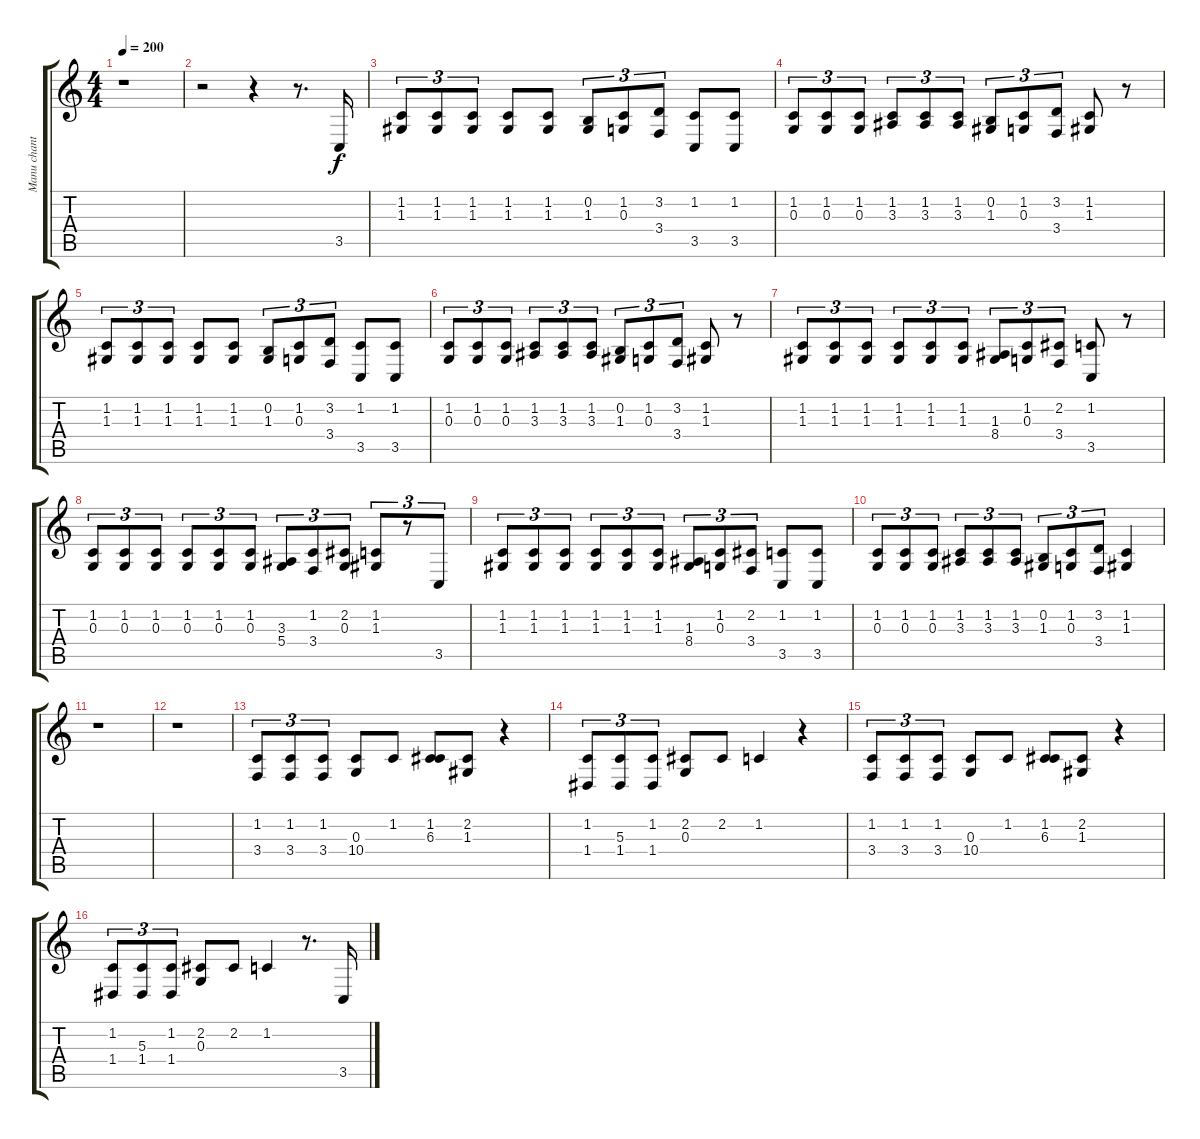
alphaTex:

\track ("Manu chant" "Manu chant") {instrument trumpet}
\staff {score tabs}
\tuning (E4 B3 G3 D3 A2 E2) {hide}
\ts (4 4)
\tempo 200
\clef g2
\ks c
r.1{dy f instrument trumpet} |
r.2 r.4 r.8{d} 3.5.16 |
(1.2 1.3).8{tu (3 2)} (1.2 1.3).8{tu (3 2)} (1.2 1.3).8{tu (3 2)} (1.2 1.3).8 (1.2 1.3).8 (0.2 1.3).8{tu (3 2)} (1.2 0.3).8{tu (3 2)} (3.2 3.4).8{tu (3 2)} (1.2 3.5).8 (1.2 3.5).8 |
(1.2 0.3).8{tu (3 2)} (1.2 0.3).8{tu (3 2)} (1.2 0.3).8{tu (3 2)} (1.2 3.3).8{tu (3 2)} (1.2 3.3).8{tu (3 2)} (1.2 3.3).8{tu (3 2)} (0.2 1.3).8{tu (3 2)} (1.2 0.3).8{tu (3 2)} (3.2 3.4).8{tu (3 2)} (1.2 1.3).8 r.8 |
(1.2 1.3).8{tu (3 2)} (1.2 1.3).8{tu (3 2)} (1.2 1.3).8{tu (3 2)} (1.2 1.3).8 (1.2 1.3).8 (0.2 1.3).8{tu (3 2)} (1.2 0.3).8{tu (3 2)} (3.2 3.4).8{tu (3 2)} (1.2 3.5).8 (1.2 3.5).8 |
(1.2 0.3).8{tu (3 2)} (1.2 0.3).8{tu (3 2)} (1.2 0.3).8{tu (3 2)} (1.2 3.3).8{tu (3 2)} (1.2 3.3).8{tu (3 2)} (1.2 3.3).8{tu (3 2)} (0.2 1.3).8{tu (3 2)} (1.2 0.3).8{tu (3 2)} (3.2 3.4).8{tu (3 2)} (1.2 1.3).8 r.8 |
(1.2 1.3).8{tu (3 2)} (1.2 1.3).8{tu (3 2)} (1.2 1.3).8{tu (3 2)} (1.2 1.3).8{tu (3 2)} (1.2 1.3).8{tu (3 2)} (1.2 1.3).8{tu (3 2)} (1.3 8.4).8{tu (3 2)} (1.2 0.3).8{tu (3 2)} (2.2 3.4).8{tu (3 2)} (1.2 3.5).8 r.8 |
(1.2 0.3).8{tu (3 2)} (1.2 0.3).8{tu (3 2)} (1.2 0.3).8{tu (3 2)} (1.2 0.3).8{tu (3 2)} (1.2 0.3).8{tu (3 2)} (1.2 0.3).8{tu (3 2)} (3.3 5.4).8{tu (3 2)} (1.2 3.4).8{tu (3 2)} (2.2 0.3).8{tu (3 2)} (1.2 1.3).8{tu (3 2)} r.8{tu (3 2)} 3.5.8{tu (3 2)} |
(1.2 1.3).8{tu (3 2)} (1.2 1.3).8{tu (3 2)} (1.2 1.3).8{tu (3 2)} (1.2 1.3).8{tu (3 2)} (1.2 1.3).8{tu (3 2)} (1.2 1.3).8{tu (3 2)} (1.3 8.4).8{tu (3 2)} (1.2 0.3).8{tu (3 2)} (2.2 3.4).8{tu (3 2)} (1.2 3.5).8 (1.2 3.5).8 |
(1.2 0.3).8{tu (3 2)} (1.2 0.3).8{tu (3 2)} (1.2 0.3).8{tu (3 2)} (1.2 3.3).8{tu (3 2)} (1.2 3.3).8{tu (3 2)} (1.2 3.3).8{tu (3 2)} (0.2 1.3).8{tu (3 2)} (1.2 0.3).8{tu (3 2)} (3.2 3.4).8{tu (3 2)} (1.2 1.3).4 |
r.1 |
r.1 |
(1.2 3.4).8{tu (3 2)} (1.2 3.4).8{tu (3 2)} (1.2 3.4).8{tu (3 2)} (0.3 10.4).8 1.2.8 (1.2 6.3).8 (2.2 1.3).8 r.4 |
(1.2 1.4).8{tu (3 2)} (5.3 1.4).8{tu (3 2)} (1.2 1.4).8{tu (3 2)} (2.2 0.3).8 2.2.8 1.2.4 r.4 |
(1.2 3.4).8{tu (3 2)} (1.2 3.4).8{tu (3 2)} (1.2 3.4).8{tu (3 2)} (0.3 10.4).8 1.2.8 (1.2 6.3).8 (2.2 1.3).8 r.4 |
(1.2 1.4).8{tu (3 2)} (5.3 1.4).8{tu (3 2)} (1.2 1.4).8{tu (3 2)} (2.2 0.3).8 2.2.8 1.2.4 r.8{d} 3.5.16
